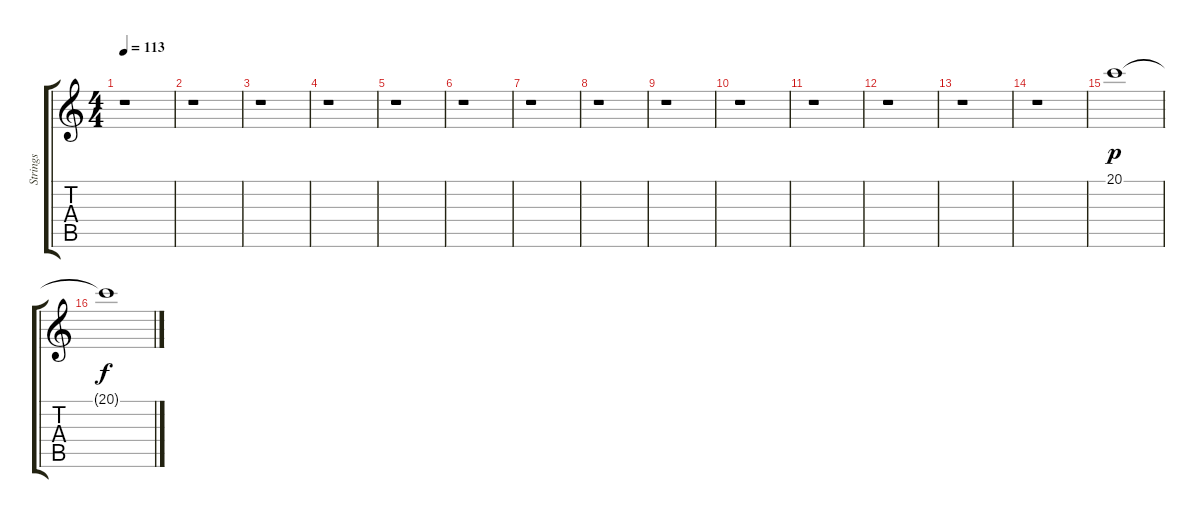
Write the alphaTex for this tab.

\track ("Strings" "Strings") {instrument stringensemble1}
\staff {score tabs}
\tuning (E4 B3 G3 D3 A2 E2) {hide}
\ts (4 4)
\tempo 113
\clef g2
\ks c
r.1{dy p} |
r.1 |
r.1 |
r.1 |
r.1 |
r.1 |
r.1 |
r.1 |
r.1 |
r.1 |
r.1 |
r.1 |
r.1 |
r.1 |
20.1.1 |
20.1{t}.1{dy f}
